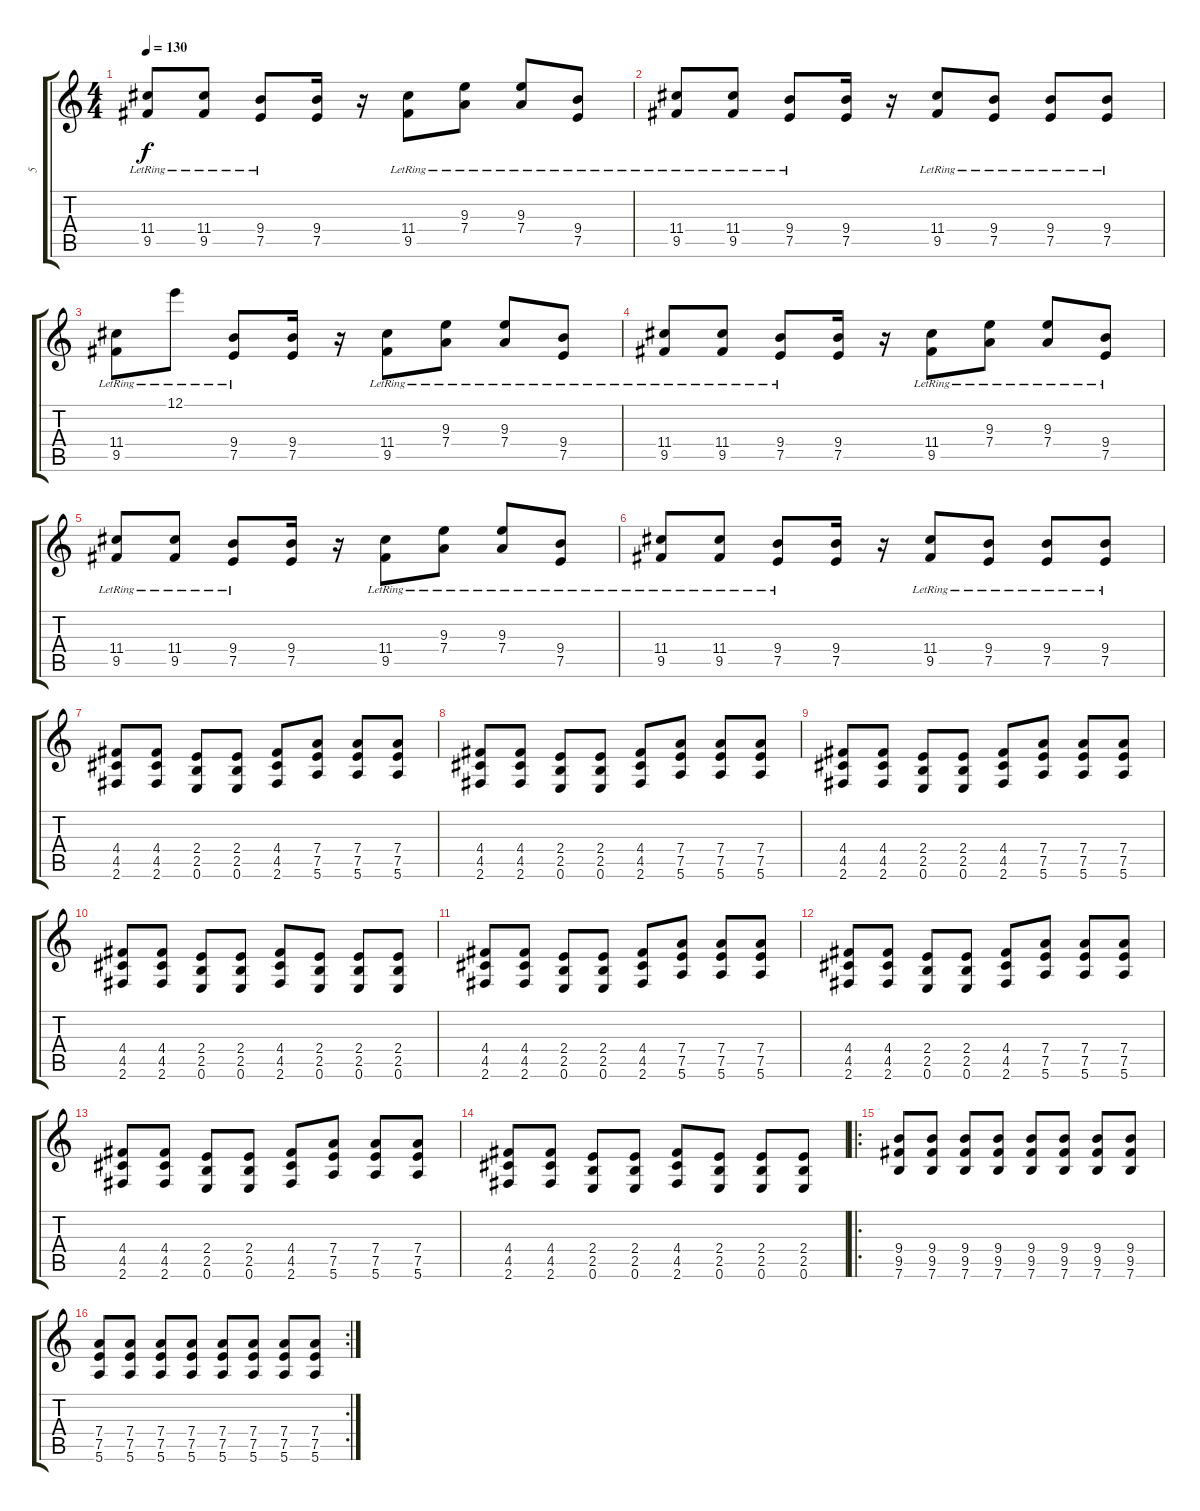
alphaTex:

\track ("5" "5") {instrument electricguitarclean}
\staff {score tabs}
\tuning (E4 B3 G3 D3 A2 E2) {hide}
\ts (4 4)
\tempo 130
\clef g2
\ks c
(11.4{lr} 9.5).8{dy f} (11.4{lr} 9.5).8 (9.4{lr} 7.5).8 (9.4 7.5).16 r.16 (11.4{lr} 9.5).8 (9.3{lr} 7.4).8 (9.3{lr} 7.4).8 (9.4{lr} 7.5).8 |
(11.4{lr} 9.5).8 (11.4{lr} 9.5).8 (9.4{lr} 7.5).8 (9.4 7.5).16 r.16 (11.4{lr} 9.5).8 (9.4{lr} 7.5).8 (9.4{lr} 7.5).8 (9.4{lr} 7.5).8 |
(11.4{lr} 9.5).8 12.1{lr}.8 (9.4{lr} 7.5).8 (9.4 7.5).16 r.16 (11.4{lr} 9.5).8 (9.3{lr} 7.4).8 (9.3{lr} 7.4).8 (9.4{lr} 7.5).8 |
(11.4{lr} 9.5).8 (11.4{lr} 9.5).8 (9.4{lr} 7.5).8 (9.4 7.5).16 r.16 (11.4{lr} 9.5).8 (9.3{lr} 7.4).8 (9.3{lr} 7.4).8 (9.4{lr} 7.5).8 |
(11.4{lr} 9.5).8 (11.4{lr} 9.5).8 (9.4{lr} 7.5).8 (9.4 7.5).16 r.16 (11.4{lr} 9.5).8 (9.3{lr} 7.4).8 (9.3{lr} 7.4).8 (9.4{lr} 7.5).8 |
(11.4{lr} 9.5).8 (11.4{lr} 9.5).8 (9.4{lr} 7.5).8 (9.4 7.5).16 r.16 (11.4{lr} 9.5).8 (9.4{lr} 7.5).8 (9.4{lr} 7.5).8 (9.4{lr} 7.5).8 |
(4.4 4.5 2.6).8{instrument distortionguitar} (4.4 4.5 2.6).8 (2.4 2.5 0.6).8 (2.4 2.5 0.6).8 (4.4 4.5 2.6).8 (7.4 7.5 5.6).8 (7.4 7.5 5.6).8 (7.4 7.5 5.6).8 |
(4.4 4.5 2.6).8 (4.4 4.5 2.6).8 (2.4 2.5 0.6).8 (2.4 2.5 0.6).8 (4.4 4.5 2.6).8 (7.4 7.5 5.6).8 (7.4 7.5 5.6).8 (7.4 7.5 5.6).8 |
(4.4 4.5 2.6).8 (4.4 4.5 2.6).8 (2.4 2.5 0.6).8 (2.4 2.5 0.6).8 (4.4 4.5 2.6).8 (7.4 7.5 5.6).8 (7.4 7.5 5.6).8 (7.4 7.5 5.6).8 |
(4.4 4.5 2.6).8 (4.4 4.5 2.6).8 (2.4 2.5 0.6).8 (2.4 2.5 0.6).8 (4.4 4.5 2.6).8 (2.4 2.5 0.6).8 (2.4 2.5 0.6).8 (2.4 2.5 0.6).8 |
(4.4 4.5 2.6).8 (4.4 4.5 2.6).8 (2.4 2.5 0.6).8 (2.4 2.5 0.6).8 (4.4 4.5 2.6).8 (7.4 7.5 5.6).8 (7.4 7.5 5.6).8 (7.4 7.5 5.6).8 |
(4.4 4.5 2.6).8 (4.4 4.5 2.6).8 (2.4 2.5 0.6).8 (2.4 2.5 0.6).8 (4.4 4.5 2.6).8 (7.4 7.5 5.6).8 (7.4 7.5 5.6).8 (7.4 7.5 5.6).8 |
(4.4 4.5 2.6).8 (4.4 4.5 2.6).8 (2.4 2.5 0.6).8 (2.4 2.5 0.6).8 (4.4 4.5 2.6).8 (7.4 7.5 5.6).8 (7.4 7.5 5.6).8 (7.4 7.5 5.6).8 |
(4.4 4.5 2.6).8 (4.4 4.5 2.6).8 (2.4 2.5 0.6).8 (2.4 2.5 0.6).8 (4.4 4.5 2.6).8 (2.4 2.5 0.6).8 (2.4 2.5 0.6).8 (2.4 2.5 0.6).8 |
\ro
(9.4 9.5 7.6).8 (9.4 9.5 7.6).8 (9.4 9.5 7.6).8 (9.4 9.5 7.6).8 (9.4 9.5 7.6).8 (9.4 9.5 7.6).8 (9.4 9.5 7.6).8 (9.4 9.5 7.6).8 |
\rc 2
(7.4 7.5 5.6).8 (7.4 7.5 5.6).8 (7.4 7.5 5.6).8 (7.4 7.5 5.6).8 (7.4 7.5 5.6).8 (7.4 7.5 5.6).8 (7.4 7.5 5.6).8 (7.4 7.5 5.6).8
